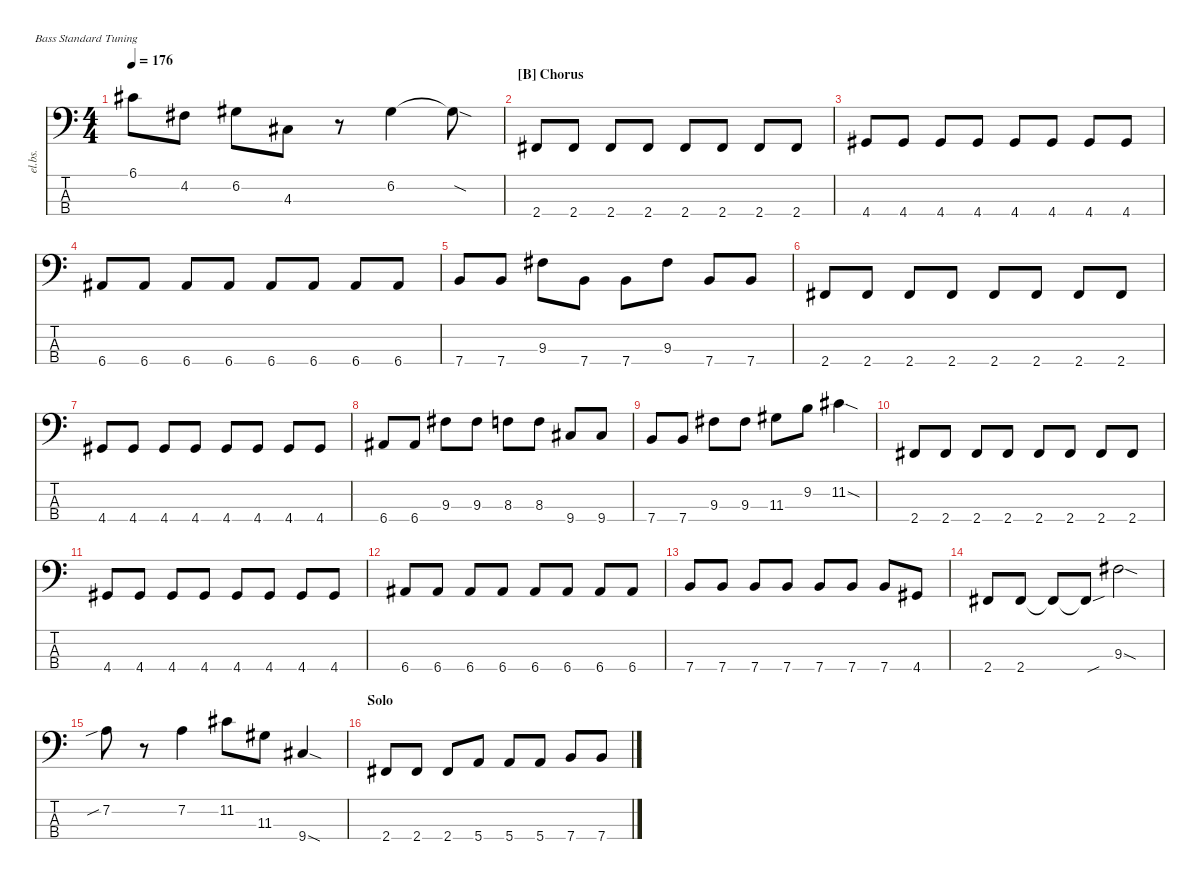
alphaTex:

\defaultSystemsLayout 4
\hideDynamics
\bracketExtendMode nobrackets
\track ("Electric Bass" "el.bs.") {mute instrument electricbassfinger}
\staff {score tabs}
\tuning (G2 D2 A1 E1)
\ts (4 4)
\tempo 176
\clef f4
\ks c
6.1{acc #}.8{dy mf beam Down} 4.2{acc #}.8{beam Down} 6.2{acc #}.8{beam Down} 4.3{acc #}.8{beam Down} r.8{beam Down} 6.2{acc #}.4{beam Down} 6.2{sod t acc #}.8{beam Down} |
\section ("B" "Chorus")
2.4{acc #}.8{beam Up} 2.4{acc #}.8{beam Up} 2.4{acc #}.8{beam Up} 2.4{acc #}.8{beam Up} 2.4{acc #}.8{beam Up} 2.4{acc #}.8{beam Up} 2.4{acc #}.8{beam Up} 2.4{acc #}.8{beam Up} |
4.4{acc #}.8{beam Up} 4.4{acc #}.8{beam Up} 4.4{acc #}.8{beam Up} 4.4{acc #}.8{beam Up} 4.4{acc #}.8{beam Up} 4.4{acc #}.8{beam Up} 4.4{acc #}.8{beam Up} 4.4{acc #}.8{beam Up} |
6.4{acc #}.8{beam Up} 6.4{acc #}.8{beam Up} 6.4{acc #}.8{beam Up} 6.4{acc #}.8{beam Up} 6.4{acc #}.8{beam Up} 6.4{acc #}.8{beam Up} 6.4{acc #}.8{beam Up} 6.4{acc #}.8{beam Up} |
7.4.8{beam Up} 7.4.8{beam Up} 9.3{acc #}.8{beam Down} 7.4.8{beam Down} 7.4.8{beam Down} 9.3{acc #}.8{beam Down} 7.4.8{beam Up} 7.4.8{beam Up} |
2.4{acc #}.8{beam Up} 2.4{acc #}.8{beam Up} 2.4{acc #}.8{beam Up} 2.4{acc #}.8{beam Up} 2.4{acc #}.8{beam Up} 2.4{acc #}.8{beam Up} 2.4{acc #}.8{beam Up} 2.4{acc #}.8{beam Up} |
4.4{acc #}.8{beam Up} 4.4{acc #}.8{beam Up} 4.4{acc #}.8{beam Up} 4.4{acc #}.8{beam Up} 4.4{acc #}.8{beam Up} 4.4{acc #}.8{beam Up} 4.4{acc #}.8{beam Up} 4.4{acc #}.8{beam Up} |
6.4{acc #}.8{beam Up} 6.4{acc #}.8{beam Up} 9.3{acc #}.8{beam Down} 9.3{acc #}.8{beam Down} 8.3.8{beam Down} 8.3.8{beam Down} 9.4{acc #}.8{beam Up} 9.4{acc #}.8{beam Up} |
7.4.8{beam Up} 7.4.8{beam Up} 9.3{acc #}.8{beam Down} 9.3{acc #}.8{beam Down} 11.3{acc #}.8{beam Down} 9.2.8{beam Down} 11.2{sod acc #}.4{beam Down} |
2.4{acc #}.8{beam Up} 2.4{acc #}.8{beam Up} 2.4{acc #}.8{beam Up} 2.4{acc #}.8{beam Up} 2.4{acc #}.8{beam Up} 2.4{acc #}.8{beam Up} 2.4{acc #}.8{beam Up} 2.4{acc #}.8{beam Up} |
4.4{acc #}.8{beam Up} 4.4{acc #}.8{beam Up} 4.4{acc #}.8{beam Up} 4.4{acc #}.8{beam Up} 4.4{acc #}.8{beam Up} 4.4{acc #}.8{beam Up} 4.4{acc #}.8{beam Up} 4.4{acc #}.8{beam Up} |
6.4{acc #}.8{beam Up} 6.4{acc #}.8{beam Up} 6.4{acc #}.8{beam Up} 6.4{acc #}.8{beam Up} 6.4{acc #}.8{beam Up} 6.4{acc #}.8{beam Up} 6.4{acc #}.8{beam Up} 6.4{acc #}.8{beam Up} |
7.4.8{beam Up} 7.4.8{beam Up} 7.4.8{beam Up} 7.4.8{beam Up} 7.4.8{beam Up} 7.4.8{beam Up} 7.4.8{beam Up} 4.4{acc #}.8{beam Up} |
2.4{acc #}.8{beam Up} 2.4{acc #}.8{beam Up} 2.4{t acc #}.8{beam Up} 2.4{sou t acc #}.8{beam Up} 9.3{sod acc #}.2{beam Down} |
7.2{sib}.8{beam Down} r.8{beam Down} 7.2.4{beam Down} 11.2{acc #}.8{beam Down} 11.3{acc #}.8{beam Down} 9.4{sod acc #}.4{beam Up} |
\section ("" "Solo")
2.4{acc #}.8{beam Up} 2.4{acc #}.8{beam Up} 2.4{acc #}.8{beam Up} 5.4.8{beam Up} 5.4.8{beam Up} 5.4.8{beam Up} 7.4.8{beam Up} 7.4.8{beam Up}
